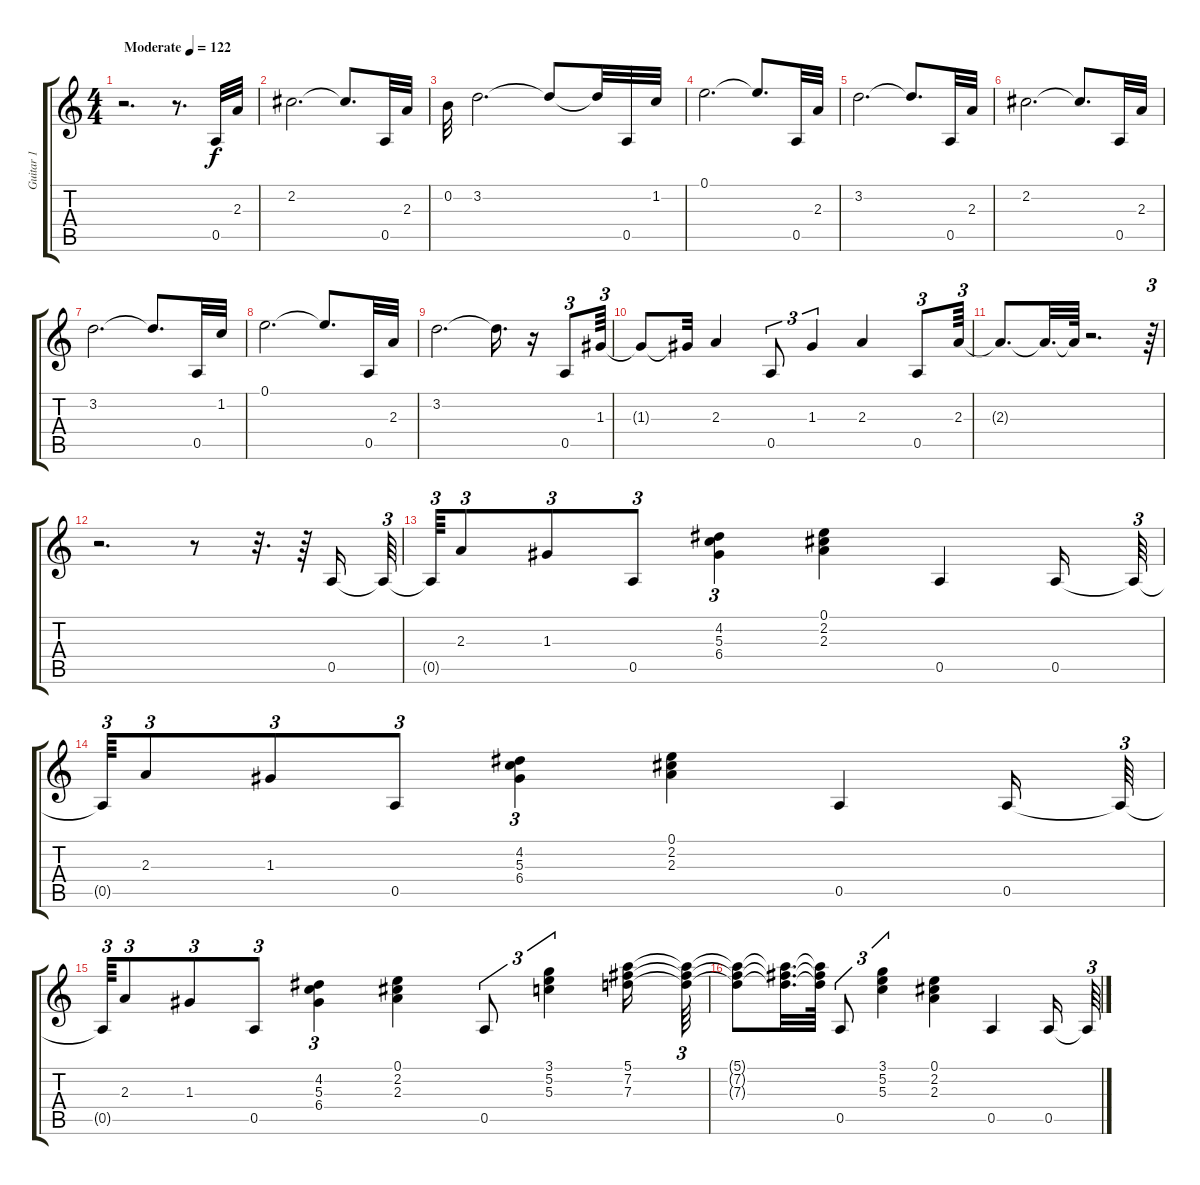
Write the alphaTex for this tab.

\track ("Guitar 1" "Guitar 1") {instrument distortionguitar}
\staff {score tabs}
\tuning (E4 B3 G3 D3 A2 E2) {hide}
\ts (4 4)
\tempo (122 "Moderate")
\clef g2
\ks c
r.2{d dy f instrument distortionguitar} r.8{d} 0.5.32 2.3.32 |
2.2.2{d} 2.2{t}.8{d} 0.5.32 2.3.32 |
0.2.32 3.2.2{d} 3.2{t}.8 3.2{t}.32 0.5.32 1.2.32 |
0.1.2{d} 0.1{t}.8{d} 0.5.32 2.3.32 |
3.2.2{d} 3.2{t}.8{d} 0.5.32 2.3.32 |
2.2.2{d} 2.2{t}.8{d} 0.5.32 2.3.32 |
3.2.2{d} 3.2{t}.8{d} 0.5.32 1.2.32 |
0.1.2{d} 0.1{t}.8{d} 0.5.32 2.3.32 |
3.2.2{d} 3.2{t}.16{d} r.16 0.5.8{tu (3 2)} 1.3.64{tu (3 2)} |
1.3{t}.8 1.3{t}.32 2.3.4 0.5.8{tu (3 2)} 1.3.4{tu (3 2)} 2.3.4 0.5.8{tu (3 2)} 2.3.64{tu (3 2)} |
2.3{t}.8{d} 2.3{t}.32{d} 2.3{t}.64 r.2{d} r.64{tu (3 2)} |
r.2{d} r.8 r.32{d} r.64 0.5.16 0.5{t}.64{tu (3 2)} |
0.5{t}.64{tu (3 2)} 2.3.8{tu (3 2)} 1.3.8{tu (3 2)} 0.5.8{tu (3 2)} (4.2 5.3 6.4).4{tu (3 2)} (0.1 2.2 2.3).4 0.5.4 0.5.16 0.5{t}.64{tu (3 2)} |
0.5{t}.64{tu (3 2)} 2.3.8{tu (3 2)} 1.3.8{tu (3 2)} 0.5.8{tu (3 2)} (4.2 5.3 6.4).4{tu (3 2)} (0.1 2.2 2.3).4 0.5.4 0.5.16 0.5{t}.64{tu (3 2)} |
0.5{t}.64{tu (3 2)} 2.3.8{tu (3 2)} 1.3.8{tu (3 2)} 0.5.8{tu (3 2)} (4.2 5.3 6.4).4{tu (3 2)} (0.1 2.2 2.3).4 0.5.8{tu (3 2)} (3.1 5.2 5.3).4{tu (3 2)} (5.1 7.2 7.3).16 (5.1{t} 7.2{t} 7.3{t}).64{tu (3 2)} |
(5.1{t} 7.2{t} 7.3{t}).8 (5.1{t} 7.2{t} 7.3{t}).32{d} (5.1{t} 7.2{t} 7.3{t}).64 0.5.8{tu (3 2)} (3.1 5.2 5.3).4{tu (3 2)} (0.1 2.2 2.3).4 0.5.4 0.5.16 0.5{t}.64{tu (3 2)}
